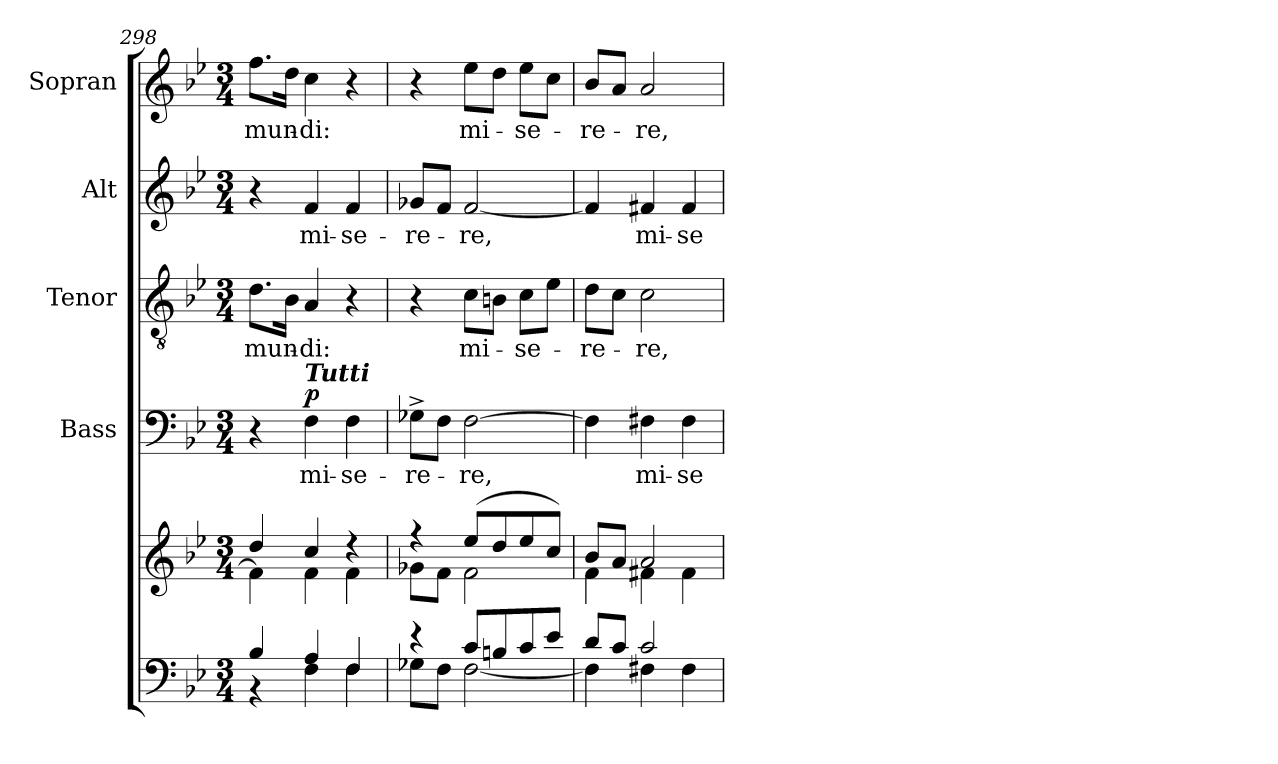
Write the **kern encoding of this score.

**kern	**kern	**kern	**text	**dynam	**kern	**text	**kern	**text	**kern	**text
*part5	*part5	*part4	*part4	*part4	*part3	*part3	*part2	*part2	*part1	*part1
*staff6	*staff5	*staff4	*staff4	*staff4	*staff3	*staff3	*staff2	*staff2	*staff1	*staff1
*	*	*I"Bass	*	*	*I"Tenor	*	*I"Alt	*	*I"Sopran	*
*	*	*I'B.	*	*	*I'T.	*	*I'A.	*	*I'S.	*
!!LO:LB:g=z
*clefF4	*clefG2	*clefF4	*	*	*clefGv2	*	*clefG2	*	*clefG2	*
*k[b-e-]	*k[b-e-]	*k[b-e-]	*	*	*k[b-e-]	*	*k[b-e-]	*	*k[b-e-]	*
*B-:	*B-:	*B-:	*	*	*B-:	*	*B-:	*	*B-:	*
*M3/4	*M3/4	*M3/4	*	*	*M3/4	*	*M3/4	*	*M3/4	*
=298	=298	=298	=298	=298	=298	=298	=298	=298	=298	=298
*^	*^	*	*	*	*	*	*	*	*	*
!	!	!	!	!	!	!	!	!LO:LY:b	!	!	!	!LO:LY:b
4B-/	4rBB	4dd/	4f\]	4r	.	.	8.d\L	mun-	4r	.	8.ff\L	mun-
.	.	.	.	.	.	.	16B-\Jk	.	.	.	16dd\Jk	.
!	!	!	!	!LO:TX:a:Bi:t=Tutti	!	!	!	!	!	!	!	!
!	!	!	!	!	!LO:LY:b	!LO:DY:a	!	!LO:LY:b	!	!LO:LY:b	!	!LO:LY:b
4A/	4F\	4cc/	4f\	4F\	mi-	p	4A/	-di:	4f/	mi-	4cc\	-di:
!	!	!	!	!	!LO:LY:b	!	!	!	!	!LO:LY:b	!	!
4F/	4F\	4rdd	4f\	4F\	-se-	.	4r	.	4f/	-se-	4r	.
=299	=299	=299	=299	=299	=299	=299	=299	=299	=299	=299	=299	=299
!	!	!	!	!	!LO:LY:b	!	!	!	!	!LO:LY:b	!	!
4re	8G-X\L	4ree	8g-X\L	8G-X^>\L	-re-	.	4r	.	8g-X/L	-re-	4r	.
.	8F\J	.	8f\J	8F\J	.	.	.	.	8f/J	.	.	.
!	!	!	!	!	!LO:LY:b	!	!	!LO:LY:b	!	!LO:LY:b	!	!LO:LY:b
8c/L	[<2F\	(>8ee-/L	2f\	[2F\	-re,	.	8c\L	mi-	[2f/	-re,	8ee-\L	mi-
8Bn/	.	8dd/	.	.	.	.	8Bn\J	.	.	.	8dd\J	.
!	!	!	!	!	!	!	!	!LO:LY:b	!	!	!	!LO:LY:b
8c/	.	8ee-/	.	.	.	.	8c\L	-se-	.	.	8ee-\L	-se-
8e-/J	.	8cc/J)	.	.	.	.	8e-\J	.	.	.	8cc\J	.
=300	=300	=300	=300	=300	=300	=300	=300	=300	=300	=300	=300	=300
!	!	!	!	!	!	!	!	!LO:LY:b	!	!	!	!LO:LY:b
8d/L	4F\]	8b-/L	4f\	4F\]	.	.	8d\L	-re-	4f/]	.	8b-/L	-re-
8c/J	.	8a/J	.	.	.	.	8c\J	.	.	.	8a/J	.
!	!	!	!	!	!LO:LY:b	!	!	!LO:LY:b	!	!LO:LY:b	!	!LO:LY:b
2c/	4F#X\	2a/	4f#X\	4F#X\	mi-	.	2c\	-re,	4f#X/	mi-	2a/	-re,
!	!	!	!	!	!LO:LY:b	!	!	!	!	!LO:LY:b	!	!
.	4F#\	.	4f#\	4F#\	-se-	.	.	.	4f#/	-se-	.	.
*v	*v	*	*	*	*	*	*	*	*	*	*	*
*	*v	*v	*	*	*	*	*	*	*	*	*
=	=	=	=	=	=	=	=	=	=	=
*-	*-	*-	*-	*-	*-	*-	*-	*-	*-	*-
